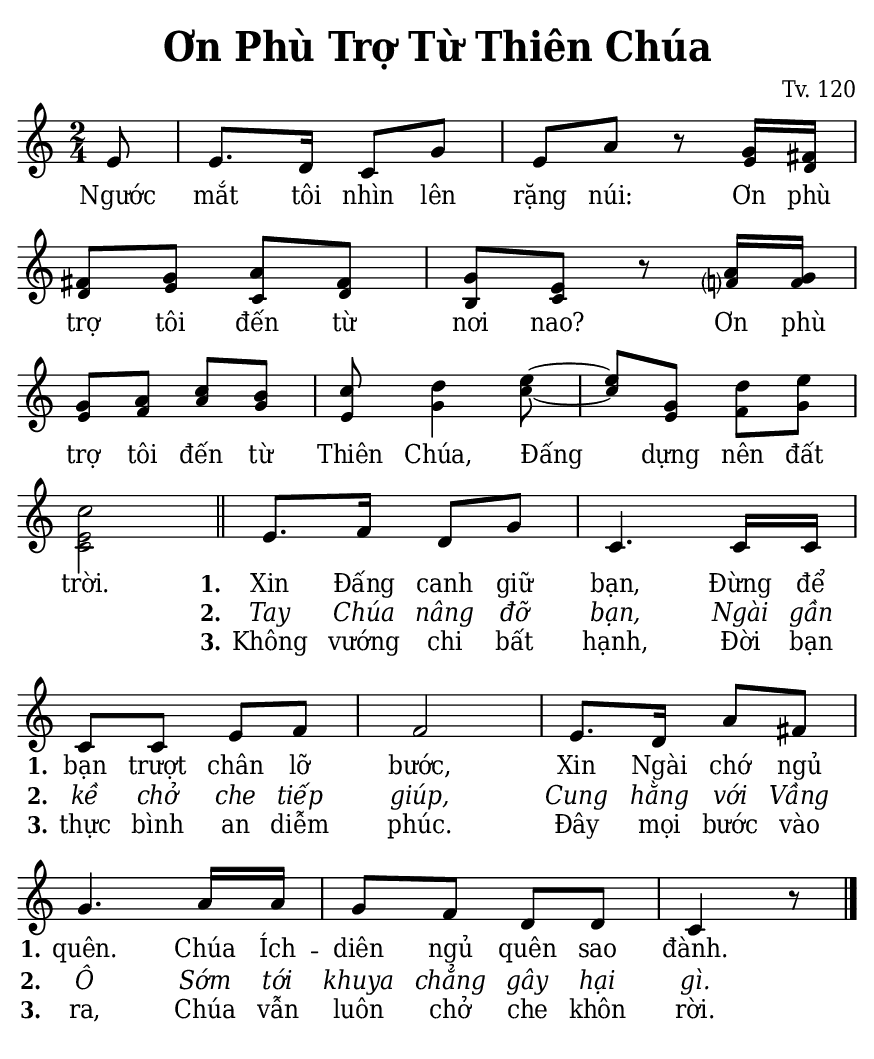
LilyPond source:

% Cài đặt chung\
\version "2.22.1"
\include "english.ly"

\header {
  title = \markup { \fontsize #1 "Ơn Phù Trợ Từ Thiên Chúa" }
  composer = "Tv. 120"
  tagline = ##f
}

% Nhạc phiên khúc
nhacPhienKhucSop = \relative c' {
  \partial 8 e8 |
  e8. d16 c8 g' |
  e a r g16 fs |
  fs8 g a fs |
  g e r a16 g |
  g8 a c b |
  c d4 e8 ~ |
  e g, d' e |
  \once \stemDown c2 \bar "||"
  
  e,8. f16 d8 g |
  c,4. c16 c |
  c8 c e f |
  f2 |
  e8. d16 a'8 fs |
  g4. a16 a |
  g8 f d d |
  c4 r8 \bar "|."
}

nhacPhienKhucAlto = \relative c' {
  e8 |
  e8. d16 c8 g' |
  e a r e16 d |
  d8 e c d |
  b c r f!?16 f |
  e8 f a g |
  e g4 c8 ~ |
  c e, f g |
  <e c>2
}

% Lời phiên khúc
loiPhienKhucSop = \lyrics {
  %\set stanza = "ĐK:"
  Ngước mắt tôi nhìn lên rặng núi:
  Ơn phù trợ tôi đến từ nơi nao?
  Ơn phù trợ tôi đến từ Thiên Chúa,
  Đấng dựng nên đất trời.
  <<
    {
      \set stanza = "1."
      Xin Đấng canh giữ bạn,
      Đừng để bạn trượt chân lỡ bước,
      Xin Ngài chớ ngủ quên.
      Chúa Ích -- diên ngủ quên sao đành.
    }
    \new Lyrics {
	    \set associatedVoice = "beSop"
	    \set stanza = "2."
      \override Lyrics.LyricText.font-shape = #'italic
	    Tay Chúa nâng đỡ bạn,
	    Ngài gần kề chở che tiếp giúp,
	    Cung hằng với Vầng Ô
	    Sớm tới khuya chẳng gây hại gì.
    }
    \new Lyrics {
	    \set associatedVoice = "beSop"
	    \set stanza = "3."
	    Không vướng chi bất hạnh,
	    Đời bạn thực bình an diễm phúc.
	    Đây mọi bước vào ra,
	    Chúa vẫn luôn chở che khôn rời.
    }
  >>
}

% Dàn trang
\paper {
  #(set-paper-size "a5")
  top-margin = 3\mm
  bottom-margin = 3\mm
  left-margin = 3\mm
  right-margin = 3\mm
  indent = #0
  #(define fonts
	 (make-pango-font-tree "Deja Vu Serif Condensed"
	 		       "Deja Vu Serif Condensed"
			       "Deja Vu Serif Condensed"
			       (/ 20 20)))
  print-page-number = ##f
  system-system-spacing = #'((basic-distance . 0.1) (padding . 2.5))
}

TongNhip = {
  \key c \major \time 2/4
  \set Timing.beamExceptions = #'()
  \set Timing.baseMoment = #(ly:make-moment 1/4)
}

% mã nguồn cho những chức năng chưa hỗ trợ trong phiên bản lilypond hiện tại
% cung cấp bởi cộng đồng lilypond khi gửi email đến lilypond-user@gnu.org
% Đổi kích thước nốt cho bè phụ
notBePhu =
#(define-music-function (font-size music) (number? ly:music?)
   (for-some-music
     (lambda (m)
       (if (music-is-of-type? m 'rhythmic-event)
           (begin
             (set! (ly:music-property m 'tweaks)
                   (cons `(font-size . ,font-size)
                         (ly:music-property m 'tweaks)))
             #t)
           #f))
     music)
   music)

% in số phiên khúc trên mỗi dòng
#(define (add-grob-definition grob-name grob-entry)
    (set! all-grob-descriptions
          (cons ((@@ (lily) completize-grob-entry)
                 (cons grob-name grob-entry))
                all-grob-descriptions)))

#(add-grob-definition
   'StanzaNumberSpanner
   `((direction . ,LEFT)
     (font-series . bold)
     (padding . 1)
     (side-axis . ,X)
     (stencil . ,ly:text-interface::print)
     (X-offset . ,ly:side-position-interface::x-aligned-side)
     (Y-extent . ,grob::always-Y-extent-from-stencil)
     (meta . ((class . Spanner)
              (interfaces . (font-interface
                             side-position-interface
                             stanza-number-interface
                             text-interface))))))

\layout {
   \context {
     \Global
     \grobdescriptions #all-grob-descriptions
   }
   \context {
     \Score
     \remove Stanza_number_align_engraver
     \consists
       #(lambda (context)
          (let ((texts '())
                (syllables '()))
            (make-engraver
             (acknowledgers
              ((stanza-number-interface engraver grob source-engraver)
                 (set! texts (cons grob texts)))
              ((lyric-syllable-interface engraver grob source-engraver)
                 (set! syllables (cons grob syllables))))
             ((stop-translation-timestep engraver)
                (for-each
                 (lambda (text)
                   (for-each
                    (lambda (syllable)
                      (ly:pointer-group-interface::add-grob text
'side-support-elements syllable))
                    syllables))
                 texts)
                (set! syllables '())))))
   }
   \context {
     \Lyrics
     \remove Stanza_number_engraver
     \consists
       #(lambda (context)
          (let ((text #f)
                (last-stanza #f))
            (make-engraver
             ((process-music engraver)
                (let ((stanza (ly:context-property context 'stanza #f)))
                  (if (and stanza (not (equal? stanza last-stanza)))
                      (let ((column (ly:context-property context
'currentCommandColumn)))
                        (set! last-stanza stanza)
                        (if text
                            (ly:spanner-set-bound! text RIGHT column))

                        (set! text (ly:engraver-make-grob engraver
'StanzaNumberSpanner '()))
                        (ly:grob-set-property! text 'text stanza)
                        (ly:spanner-set-bound! text LEFT column)))))
             ((finalize engraver)
                (if text
                    (let ((column (ly:context-property context
'currentCommandColumn)))
                      (ly:spanner-set-bound! text RIGHT column)))))))
     \override StanzaNumberSpanner.horizon-padding = 10000
   }
}
% kết thúc mã nguồn

\score {
  \new ChoirStaff <<
    \new Staff \with {
        \consists "Merge_rests_engraver"
        printPartCombineTexts = ##f
      }
      <<
      \new Voice \TongNhip \partCombine 
        \nhacPhienKhucSop
        \notBePhu -1 { \nhacPhienKhucAlto }
      \new NullVoice = beSop \nhacPhienKhucSop
      \new Lyrics \lyricsto beSop \loiPhienKhucSop
      >>
  >>
  \layout {
    \override Lyrics.LyricSpace.minimum-distance = #2
    \override Score.BarNumber.break-visibility = ##(#f #f #f)
    \override Score.SpacingSpanner.uniform-stretching = ##t
  } 
}
